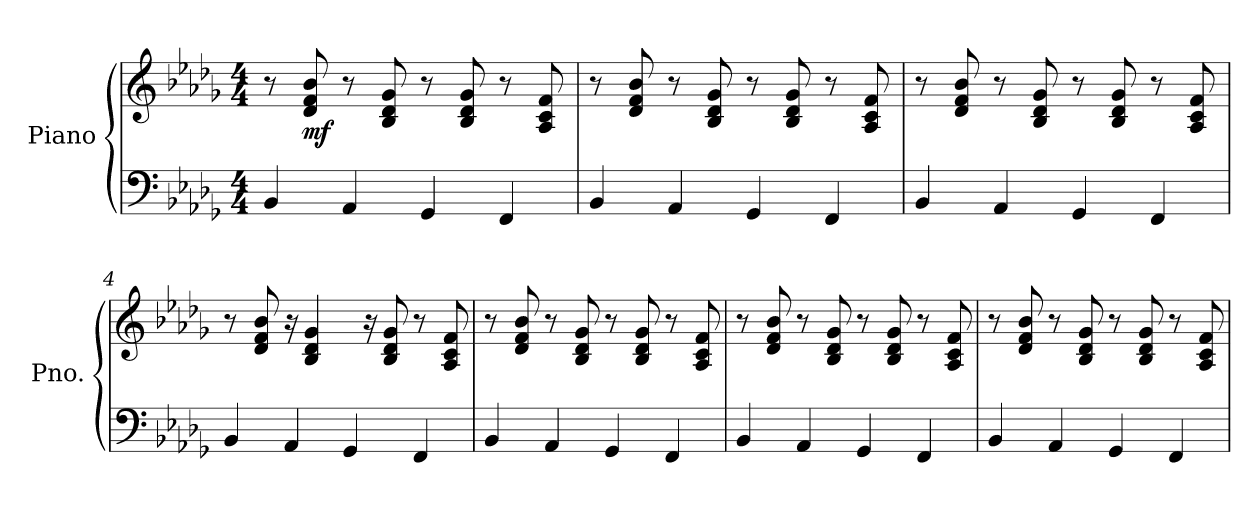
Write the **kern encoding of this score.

**kern	**kern	**dynam
*part1	*part1	*part1
*staff2	*staff1	*staff1/2
*I"Piano	*	*
*I'Pno.	*	*
*clefF4	*clefG2	*
*k[b-e-a-d-g-]	*k[b-e-a-d-g-]	*
*M4/4	*M4/4	*
*MM120	*MM120	*
=1	=1	=1
4BB-/	8r	.
!	!	!LO:DY:b
.	8d-/ 8f/ 8b-/	mf
4AA-/	8r	.
.	8B-/ 8d-/ 8g-/	.
4GG-/	8r	.
.	8B-/ 8d-/ 8g-/	.
4FF/	8r	.
.	8A-/ 8c/ 8f/	.
=2	=2	=2
4BB-/	8r	.
.	8d-/ 8f/ 8b-/	.
4AA-/	8r	.
.	8B-/ 8d-/ 8g-/	.
4GG-/	8r	.
.	8B-/ 8d-/ 8g-/	.
4FF/	8r	.
.	8A-/ 8c/ 8f/	.
=3	=3	=3
4BB-/	8r	.
.	8d-/ 8f/ 8b-/	.
4AA-/	8r	.
.	8B-/ 8d-/ 8g-/	.
4GG-/	8r	.
.	8B-/ 8d-/ 8g-/	.
4FF/	8r	.
.	8A-/ 8c/ 8f/	.
=4	=4	=4
4BB-/	8r	.
.	8d-/ 8f/ 8b-/	.
4AA-/	16r	.
.	4B-/ 4d-/ 4g-/	.
4GG-/	.	.
.	16r	.
.	8B-/ 8d-/ 8g-/	.
4FF/	8r	.
.	8A-/ 8c/ 8f/	.
!!LO:LB:g=z
=5	=5	=5
4BB-/	8r	.
.	8d-/ 8f/ 8b-/	.
4AA-/	8r	.
.	8B-/ 8d-/ 8g-/	.
4GG-/	8r	.
.	8B-/ 8d-/ 8g-/	.
4FF/	8r	.
.	8A-/ 8c/ 8f/	.
=6	=6	=6
4BB-/	8r	.
.	8d-/ 8f/ 8b-/	.
4AA-/	8r	.
.	8B-/ 8d-/ 8g-/	.
4GG-/	8r	.
.	8B-/ 8d-/ 8g-/	.
4FF/	8r	.
.	8A-/ 8c/ 8f/	.
=7	=7	=7
4BB-/	8r	.
.	8d-/ 8f/ 8b-/	.
4AA-/	8r	.
.	8B-/ 8d-/ 8g-/	.
4GG-/	8r	.
.	8B-/ 8d-/ 8g-/	.
4FF/	8r	.
.	8A-/ 8c/ 8f/	.
=	=	=
*-	*-	*-
